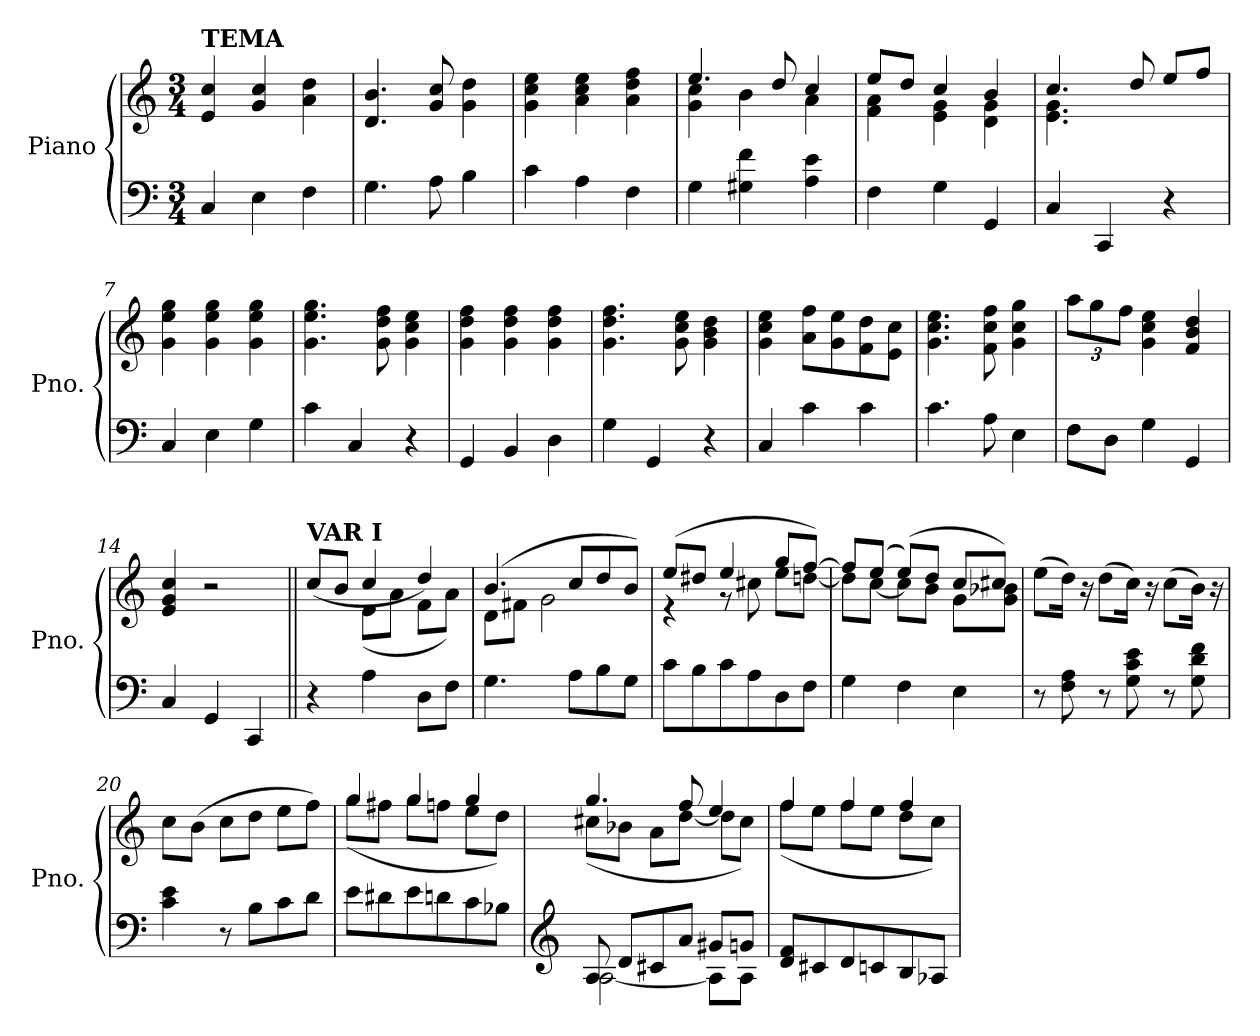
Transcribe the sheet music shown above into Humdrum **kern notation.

**kern	**kern
*part1	*part1
*staff2	*staff1
*I"Piano	*
*I'Pno.	*
*clefF4	*clefG2
*k[]	*k[]
*M3/4	*M3/4
=1	=1
!	!LO:TX:a:B:t=TEMA
4C/	4e/ 4cc/
4E\	4g/ 4cc/
4F\	4a\ 4dd\
=2	=2
4.G\	4.d/ 4.b/
8A\	8g/ 8cc/
4B\	4g\ 4dd\
=3	=3
4c\	4g\ 4cc\ 4ee\
4A\	4a\ 4cc\ 4ee\
4F\	4a\ 4dd\ 4ff\
=4	=4
*	*^
4G\	4.ee/	4g\ 4cc\
4G#X\ 4f\	.	4b\
.	8dd/	.
4A\ 4e\	4cc/	4a\
=5	=5	=5
4F\	8ee/L	4f\ 4a\
.	8dd/J	.
4G\	4cc/	4e\ 4g\
4GG/	4b/	4d\ 4g\
=6	=6	=6
4C/	4.cc/	4.e\ 4.g\
4CC/	.	.
.	8dd/	4.ryy
4r	8ee/L	.
.	8ff/J	.
*	*v	*v
=7	=7
4C/	4g\ 4ee\ 4gg\
4E\	4g\ 4ee\ 4gg\
4G\	4g\ 4ee\ 4gg\
=8	=8
4c\	4.g\ 4.ee\ 4.gg\
4C/	.
.	8g\ 8dd\ 8ff\
4r	4g\ 4cc\ 4ee\
=9	=9
4GG/	4g\ 4dd\ 4ff\
4BB/	4g\ 4dd\ 4ff\
4D\	4g\ 4dd\ 4ff\
=10	=10
4G\	4.g\ 4.dd\ 4.ff\
4GG/	.
.	8g\ 8cc\ 8ee\
4r	4g\ 4b\ 4dd\
!!LO:LB:g=z
=11	=11
4C/	4g\ 4cc\ 4ee\
4c\	8a\ 8ff\L
.	8g\ 8ee\
4c\	8f\ 8dd\
.	8e\ 8cc\J
=12	=12
4.c\	4.g\ 4.cc\ 4.ee\
8A\	8f\ 8cc\ 8ff\
4E\	4g\ 4cc\ 4gg\
=13	=13
*	*Xbrackettup
8F\L	12aa\L
.	12gg\
8D\J	.
.	12ff\J
4G\	4g\ 4cc\ 4ee\
4GG/	4f/ 4b/ 4dd/
=14	=14
4C/	4e/ 4g/ 4cc/
4GG/	2r
4CC/	.
=15||	=15||
*	*^
!	!LO:TX:a:B:t=VAR I	!
4r	(>8cc/L	4ryy
.	8b/J	.
4A\	4cc/	(<8e\L
.	.	8a\J
8D\L	4dd/)	8f\L
8F\J	.	8a\J)
=16	=16	=16
4.G\	(>4.b/	8d\L
.	.	8f#X\J
.	.	2g\
8A\L	8cc/L	.
8B\	8dd/	.
8G\J	8b/J)	.
=17	=17	=17
8c\L	(>8ee/L	4r
8B\	8dd#X/J	.
8c\	4ee/	8r
8A\	.	8cc#X\
8D\	8gg/L	8ee\L
8F\J	[8ff/J)	[8ddn\J
!!LO:LB:g=z	!!
=18	=18	=18
4G\	8ff/L]	8dd\L]
.	(>8ee/J	[8cc\J
4F\	(>8ee/L)	8cc\L]
.	8dd/J	8b\J
4E\	8cc/L	8g\L
.	8cc#X/J)	8g\ 8b-X\J
*	*v	*v
=19	=19
8r	(>8ee\L
8F\ 8A\	16dd\Jk)
.	16r
8r	(>8dd\L
8G\ 8c\ 8e\	16cc\Jk)
.	16r
8r	(>8cc\L
8G\ 8d\ 8f\	16b\Jk)
.	16r
=20	=20
4c\ 4e\	8cc\L
.	(>8b\J
8r	8cc\L
8B\L	8dd\J
8c\	8ee\L
8d\J	8ff\J)
=21	=21
*	*^
8e\L	4gg/	(<8gg\L
8d#X\	.	8ff#X\J
8e\	4gg/	8gg\L
8dn\	.	8ffn\J
8c\	4gg/	8ee\L
8B-X\J	.	8dd\J)
=22	=22	=22
*clefG2	*	*
*^	*	*
8A/	[2A\	4.gg/	(<8cc#X\L
8d/L	.	.	8b-X\J
8c#X/	.	.	8a\L
8a/J	.	8ff/	[8dd\J
8g#X/L	8A\L]	4ee/	8dd\L]
8gn/J	8A\J	.	8cc#\J)
*v	*v	*	*
!!LO:LB:g=z	!!
=23	=23	=23
8d/ 8f/L	4ff/	(<8ff\L
8c#X/	.	8ee\J
8d/	4ff/	8ff\L
8cn/	.	8ee\J
8B/	4ff/	8dd\L
8A-X/J	.	8cc\J)
*	*v	*v
=	=
*-	*-
